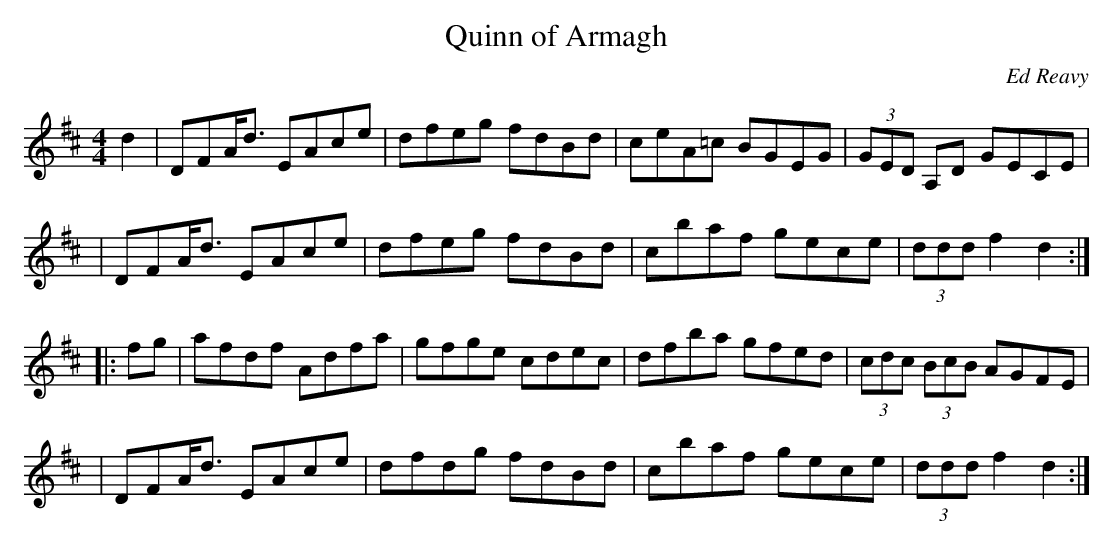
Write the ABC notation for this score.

X:1
T:Quinn of Armagh
C:Ed Reavy
M:4/4
L:1/8
K:D
d2 \
| DFA<d EAce | dfeg fdBd | ceA=c BGEG | (3GED A,D GECE |
| DFA<d EAce | dfeg fdBd | cbaf gece | (3ddd f2 d2 :|
|: fg \
| afdf Adfa | gfge cdec | dfba gfed | (3cdc (3BcB AGFE |
| DFA<d EAce | dfdg fdBd | cbaf gece | (3ddd f2 d2 :|
